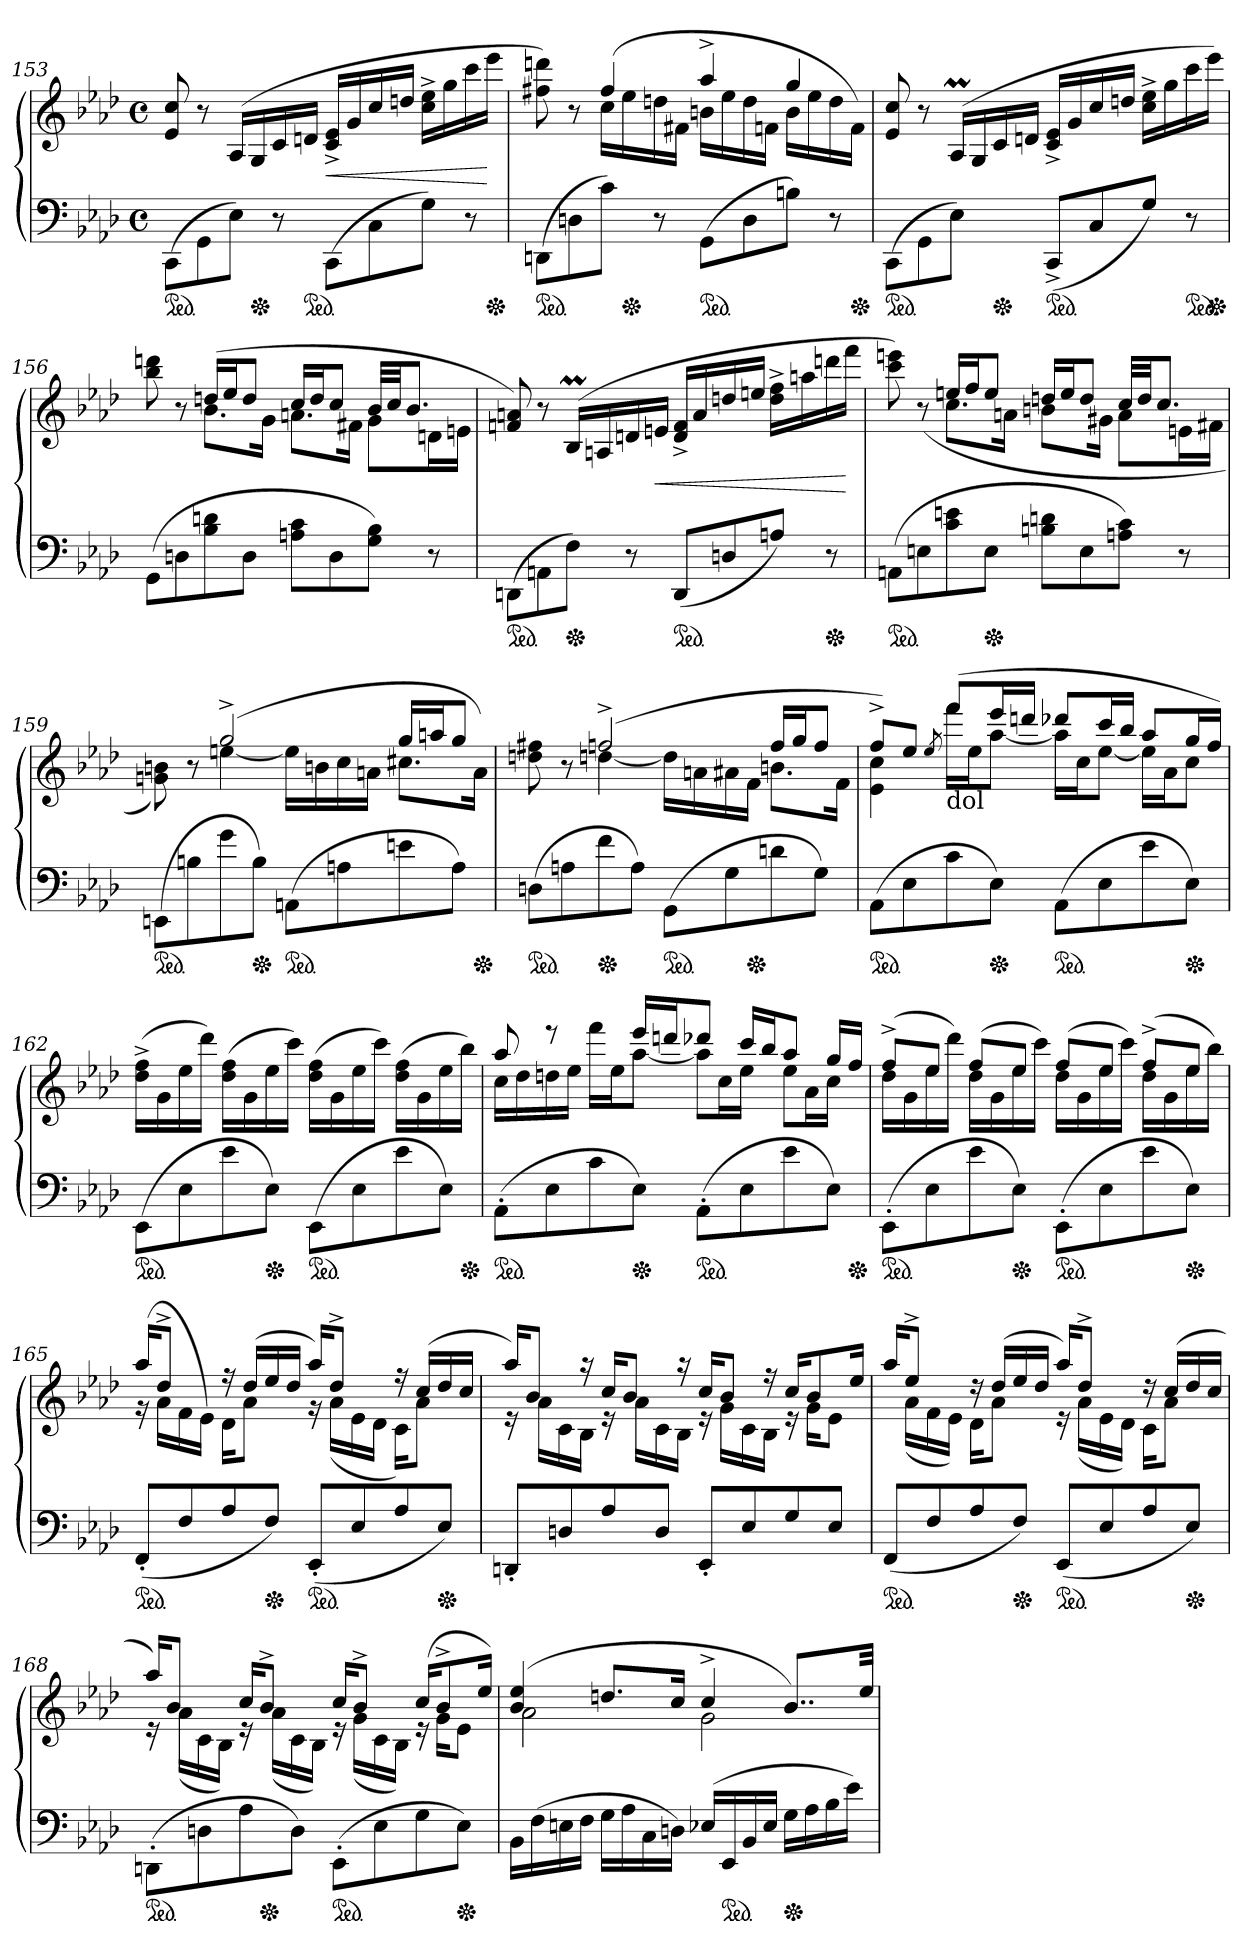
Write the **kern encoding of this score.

**kern	**kern	**dynam
*part1	*part1	*part1
*staff2	*staff1	*staff1/2
*clefF4	*clefG2	*
*k[b-e-a-d-]	*k[b-e-a-d-]	*
*M4/4	*M4/4	*
*met(c)	*met(c)	*
*ped	*	*
=153	=153	=153
(>8CC\L	8e- 8cc	.
8GG\	8r	.
8E-\J)	(>16A-/LL	.
*Xped	*	*
.	16G/	.
8r	16c\	.
*ped	*	*
.	16dn\JJ	.
(>8CC\L	16c^< 16e-^<LL	<
.	16g	.
8C\	16cc	.
.	16ddnJJ	.
8G\J)	16cc^< 16ee-^<LL	.
.	16gg	.
8r	16ccc	.
*Xped	*	*
.	16eee-JJ	[
=154	=154	=154
*	*^	*
*ped	*	*	*
(>8DDn\L	4ryy	8ff#X 8dddn)	.
8Dn\	.	8r	.
8c\J)	(>4ff#	16ccLL	.
*Xped	*	*	*
.	.	16ee-	.
8r	.	16ddn	.
.	.	16f#XJJ	.
*ped	*	*	*
(>8GGL	4aa-^>	16bnLL	.
.	.	16ee-	.
8D	.	16dd	.
.	.	16fnJJ	.
8BnJ)	4gg	16bLL	.
.	.	16ee-	.
8r	.	16dd	.
*Xped	*	*	*
.	.	16fJJ)	.
*	*v	*v	*
=155	=155	=155
*ped	*	*
(>8CC\L	8e- 8cc	.
8GG\	8r	.
8E-\J)	(>16A-M/LL	.
.	16G/	.
*Xped	*	*
8ryy	16c\	.
.	16dn\JJ	.
*ped	*	*
(<8CC^>L	16c^< 16e-^<LL	.
.	16g	.
8C	16cc	.
.	16ddnJJ	.
8GJ)	16cc^< 16ee-^<LL	.
.	16gg	.
*ped	*	*
8r	16ccc	.
*Xped	*	*
.	16eee-JJ)	.
=156	=156	=156
*	*^	*
(>8GGL	4ryy	8bb- 8dddn	.
8Dn	.	8r	.
8B- 8dn	(>16ddnLL	8.b-L	.
.	16ee-J	.	.
8DJ	8ddJ	.	.
.	.	16gJk	.
8An 8cL	16ccLL	8.anL	.
.	16ddJ	.	.
8D	8ccJ	.	.
.	.	16f#XJk	.
8G 8B-J)	32b-LLL	8gL	.
.	32ccJJ	.	.
.	8.b-J	.	.
8r	.	16dnL	.
.	.	16enJJ	.
*	*v	*v	*
=157	=157	=157
*ped	*	*
(>8DDnL	8fn 8an)	.
8AAn	8r	.
*Xped	*	*
8F\J)	(>16B-M/LL	.
.	16An/	.
8r	16dn	.
.	16enJJ	<
*ped	*	*
(<8DDL	16d^</ 16f^</LL	.
.	16a/	.
8Dn	16ddn/	.
.	16een/JJ	.
8AnJ)	16dd^< 16ff^<LL	.
.	16aan	.
*Xped	*	*
8r	16dddn	.
.	16fffJJ	[
=158	=158	=158
*	*^	*
*ped	*	*	*
(>8AAnL	4ryy	8ccc 8eeen)	.
8En	.	(>8r	.
8c 8en	16eenLL	8.ccL	.
.	16ffJ	.	.
*Xped	*	*	*
8EJ	8eeJ	.	.
.	.	16anJk	.
!	!	!LO:N:vis=8	!
8Bn 8dnL	16ddnLL	8.bnL	.
.	16eeJ	.	.
8E	8ddJ	.	.
.	.	16g#XJk	.
8An 8cJ)	32ccLLL	8aL	.
.	32ddJJ	.	.
.	8.ccJ	.	.
8r	.	16enL	.
.	.	16f#XJJ	.
=159	=159	=159	=159
*ped	*	*	*
(>8EEnL	4ryy	8gn\ 8bn\)	.
8Bn	.	8r	.
8g	(>2gg^>	[4een	.
*Xped	*	*	*
8BJ)	.	.	.
*ped	*	*	*
(>8AAnL	.	16eeLL]	.
.	.	16bn	.
8An	.	16cc	.
.	.	16anJJ	.
8en	16ggLL	8.cc#XL	.
.	16aanJ	.	.
8AJ)	8ggJ	.	.
*Xped	*	*	*
.	.	16aJk)	.
=160	=160	=160	=160
*ped	*	*	*
(>8DnL	4ryy	8ddn 8ff#X	.
8An	.	8r	.
*Xped	*	*	*
8f	(>2ffn^>	[4ddn	.
8AJ)	.	.	.
*ped	*	*	*
(>8GGL	.	16ddLL]	.
.	.	16an	.
8G	.	16a#X	.
*Xped	*	*	*
.	.	16fJJ	.
8dn	16ffLL	8.bnL	.
.	16ggJ	.	.
8GJ)	8ffJ	.	.
.	.	16fJk	.
=161	=161	=161	=161
*ped	*	*	*
(>8AA-L	8ff^>L)	4e- 4cc	.
8E-	8ee-J	.	.
.	8qee-/	.	.
!	!LO:TX:b:t=dol	!	!
8c	(>8fffL	16fffLL	.
.	.	16ee-J	.
*Xped	*	*	*
8E-J)	16eee-L	[8aa-J	.
.	16dddnJJ	.	.
*ped	*	*	*
(>8AA-L	8ddd-XL	16aa-LL]	.
.	.	16ccJ	.
8E-	16cccL	[8ee-J	.
.	16bb-JJ	.	.
8e-	8aa-L	16ee-LL]	.
.	.	16a-J	.
*Xped	*	*	*
8E-J)	16ggL	8ccJ	.
.	16ffJJ)	.	.
*	*v	*v	*
=162	=162	=162
*ped	*	*
(>8EE-L	(>16dd-^> 16ff^>LL	.
.	16g	.
8E-	16ee-	.
.	16ddd-JJ)	.
8e-	(>16dd- 16ffLL	.
.	16g	.
*Xped	*	*
8E-J)	16ee-	.
.	16cccJJ)	.
*ped	*	*
(>8EE-L	(>16dd- 16ffLL	.
.	16g	.
8E-	16ee-	.
.	16cccJJ)	.
8e-	(>16dd- 16ffLL	.
.	16g	.
8E-J)	16ee-	.
*Xped	*	*
.	16bb-JJ)	.
=163	=163	=163
*	*^	*
*ped	*	*	*
(>8AA-'>L	8aa-	16ccLL	.
.	.	16dd-	.
8E-	8reee	16ddn	.
.	.	16ee-JJ	.
8c	8ryy	16fffLL	.
.	.	16ee-J	.
*Xped	*	*	*
8E-J)	16eee-LL	[8aa-J	.
.	16dddnJ	.	.
!	!	!LO:N:vis=8	!
*ped	*	*	*
(>8AA-'>L	8ddd-XJ	16aa-L]	.
.	.	16ccL	.
!	!	!LO:N:vis=16	!
8E-	16cccLL	8ee-JJ	.
.	16bb-J	.	.
!	!	!LO:N:vis=8	!
8e-	8aa-J	16ee-L	.
.	.	16a-L	.
!	!	!LO:N:vis=16	!
8E-J)	16ggLL	8ccJJ	.
*Xped	*	*	*
.	16ffJJ	.	.
=164	=164	=164	=164
*ped	*	*	*
(>8EE-'>L	(>8ff^>L	16dd-LL	.
.	.	16g	.
8E-	8ee-J	16ee-	.
.	.	16ddd-JJ)	.
8e-	(>8ffL	16dd-LL	.
.	.	16g	.
*Xped	*	*	*
8E-J)	8ee-J	16ee-	.
.	.	16cccJJ)	.
*ped	*	*	*
(>8EE-'>L	(>8ffL	16dd-LL	.
.	.	16g	.
8E-	8ee-J	16ee-	.
.	.	16cccJJ)	.
8e-	(>8ff^>L	16dd-LL	.
.	.	16g	.
*Xped	*	*	*
8E-J)	8ee-J	16ee-	.
.	.	16bb-JJ)	.
=165	=165	=165	=165
*ped	*	*	*
(>8FF'>L	(>16aa-KL	16r	.
.	8dd-^>J	16a-LL	.
8F	.	16f	.
.	16ryy	16e-JJ)	.
8A-	16r	16d-KL	.
.	(>16dd-LL	8a-J	.
*Xped	*	*	*
8FJ)	16ee-	.	.
.	16dd-JJ	16ryy	.
*ped	*	*	*
(>8EE-'>L	16aa-KL)	16r	.
.	8dd-^>J	(>16a-LL	.
8E-	.	16e-	.
.	16ryy	16d-JJ	.
8A-	16r	16cKL)	.
.	(<16ccLL	8a-J	.
*Xped	*	*	*
8E-J)	16dd-	.	.
.	16ccJJ	16ryy	.
=166	=166	=166	=166
8DDn'L	16aa-KL)	16re	.
.	8b-J	16a-LL	.
8Dn	.	16c	.
.	16raa	16B-JJ	.
8A-	16ccKL	16re	.
.	8b-J	16a-LL	.
8DJ	.	16c	.
.	16raa	16B-JJ	.
8EE-'L	16ccKL	16re	.
.	8b-J	16gLL	.
8E-	.	16c	.
.	16rff	16B-JJ	.
8G	16ccKL	16re	.
.	8b-	16gKL	.
8E-J	.	8e-J	.
.	16ee-Jk	.	.
=167	=167	=167	=167
*ped	*	*	*
(>8FFL	16aa-KL	16ryy	.
.	8ee-^>J	(>16a-LL	.
8F	.	16f	.
.	16ryy	16e-JJ)	.
8A-	16rdd	16d-KL	.
.	(<16dd-LL	8a-J	.
*Xped	*	*	*
8FJ)	16ee-	.	.
.	16dd-JJ	16ryy	.
*ped	*	*	*
(>8EE-L	16aa-KL)	16re	.
.	8dd-^>J	(>16a-LL	.
8E-	.	16e-	.
.	16ryy	16d-JJ)	.
8A-	16rdd	16cKL	.
.	(<16ccLL	8a-J	.
*Xped	*	*	*
8E-J)	16dd-	.	.
.	16ccJJ	16ryy	.
=168	=168	=168	=168
*ped	*	*	*
(>8DDn'>\L	16aa-KL)	16re	.
.	8b-J	(>16a-LL	.
8Dn\	.	16c	.
.	16ryy	16B-JJ)	.
8A-\	16ccKL	16re	.
*Xped	*	*	*
.	8b-^>J	(>16a-LL	.
8D\J)	.	16c	.
.	16ryy	16B-JJ)	.
*ped	*	*	*
(>8EE-'>\L	16ccKL	16re	.
.	8b-^>J	(>16gLL	.
8E-\	.	16c	.
.	16ryy	16B-JJ)	.
8G\	(>16ccKL	16re	.
.	8b-^>	16gKL	.
*Xped	*	*	*
8E-\J)	.	8e-J	.
.	16ee-Jk)	.	.
=169	=169	=169	=169
16BB-LL	(>4b- 4ee-	2a-	.
(>16F	.	.	.
16En	.	.	.
16FJJ	.	.	.
16GLL	8.ddnL	.	.
16A-	.	.	.
16C	.	.	.
16DnJJ)	16ccJk	.	.
(>16E-XLL	4cc^>	2g	.
*ped	*	*	*
16EE-	.	.	.
16BB-	.	.	.
16E-JJ	.	.	.
*Xped	*	*	*
16GLL	8..b-L)	.	.
16A-	.	.	.
16B-	.	.	.
16e-JJ)	.	.	.
.	32ee-Jkk	.	.
*	*v	*v	*
=	=	=
*-	*-	*-
